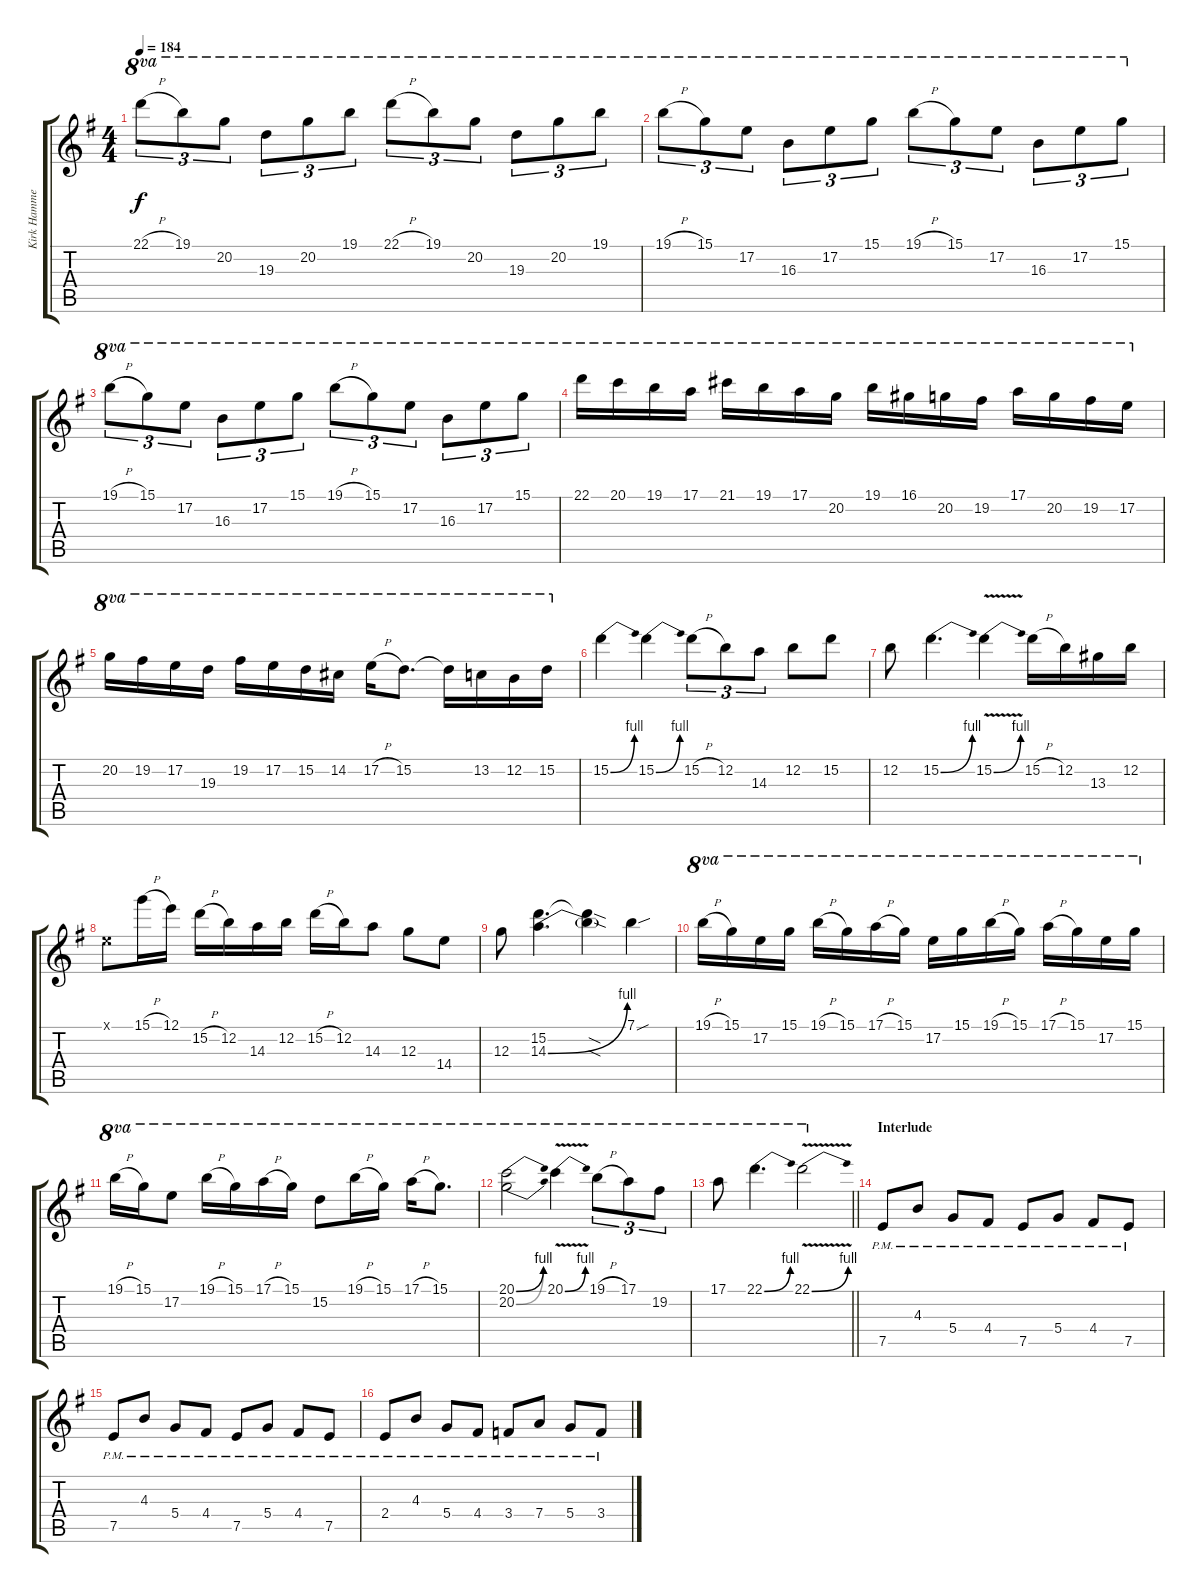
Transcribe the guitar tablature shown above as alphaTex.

\track ("Kirk Hammett" "Kirk Hamme") {instrument distortionguitar}
\staff {score tabs}
\tuning (E4 B3 G3 D3 A2 E2) {hide}
\ts (4 4)
\tempo 184
\clef g2
\ks eminor
22.1{h}.8{tu (3 2) ot 8va dy f} 19.1.8{tu (3 2) ot 8va} 20.2.8{tu (3 2) ot 8va} 19.3.8{tu (3 2) ot 8va} 20.2.8{tu (3 2) ot 8va} 19.1.8{tu (3 2) ot 8va} 22.1{h}.8{tu (3 2) ot 8va} 19.1.8{tu (3 2) ot 8va} 20.2.8{tu (3 2) ot 8va} 19.3.8{tu (3 2) ot 8va} 20.2.8{tu (3 2) ot 8va} 19.1.8{tu (3 2) ot 8va} |
19.1{h}.8{tu (3 2) ot 8va} 15.1.8{tu (3 2) ot 8va} 17.2.8{tu (3 2) ot 8va} 16.3.8{tu (3 2) ot 8va} 17.2.8{tu (3 2) ot 8va} 15.1.8{tu (3 2) ot 8va} 19.1{h}.8{tu (3 2) ot 8va} 15.1.8{tu (3 2) ot 8va} 17.2.8{tu (3 2) ot 8va} 16.3.8{tu (3 2) ot 8va} 17.2.8{tu (3 2) ot 8va} 15.1.8{tu (3 2) ot 8va} |
19.1{h}.8{tu (3 2) ot 8va} 15.1.8{tu (3 2) ot 8va} 17.2.8{tu (3 2) ot 8va} 16.3.8{tu (3 2) ot 8va} 17.2.8{tu (3 2) ot 8va} 15.1.8{tu (3 2) ot 8va} 19.1{h}.8{tu (3 2) ot 8va} 15.1.8{tu (3 2) ot 8va} 17.2.8{tu (3 2) ot 8va} 16.3.8{tu (3 2) ot 8va} 17.2.8{tu (3 2) ot 8va} 15.1.8{tu (3 2) ot 8va} |
22.1.16{ot 8va} 20.1.16{ot 8va} 19.1.16{ot 8va} 17.1.16{ot 8va} 21.1.16{ot 8va} 19.1.16{ot 8va} 17.1.16{ot 8va} 20.2.16{ot 8va} 19.1.16{ot 8va} 16.1.16{ot 8va} 20.2.16{ot 8va} 19.2.16{ot 8va} 17.1.16{ot 8va} 20.2.16{ot 8va} 19.2.16{ot 8va} 17.2.16{ot 8va} |
20.2.16{ot 8va} 19.2.16{ot 8va} 17.2.16{ot 8va} 19.3.16{ot 8va} 19.2.16{ot 8va} 17.2.16{ot 8va} 15.2.16{ot 8va} 14.2.16{ot 8va} 17.2{h}.16{ot 8va} 15.2.8{d ot 8va} 15.2{t}.16{ot 8va} 13.2.16{ot 8va} 12.2.16{ot 8va} 15.2.16{ot 8va} |
15.2{be (bend 0 0 60 4)}.4 15.2{be (bend 0 0 60 4)}.4 15.2{h}.8{tu (3 2)} 12.2.8{tu (3 2)} 14.3.8{tu (3 2)} 12.2.8 15.2.8 |
12.2.8 15.2{be (bend 0 0 60 4)}.4{d} 15.2{be (bend 0 0 60 4) v}.4 15.2{h}.16 12.2.16 13.3.16 12.2.16 |
0.1{x}.8 15.1{h}.16 12.1.16 15.2{h}.16 12.2.16 14.3.16 12.2.16 15.2{h}.16 12.2.16 14.3.8 12.3.8 14.4.8 |
12.3.8 (15.2 14.3{be (bend 0 0 60 4)}).4{d} (15.2{sod t} 14.3{sod t}).4 7.1{sou}.4 |
19.1{h}.16{ot 8va} 15.1.16{ot 8va} 17.2.16{ot 8va} 15.1.16{ot 8va} 19.1{h}.16{ot 8va} 15.1.16{ot 8va} 17.1{h}.16{ot 8va} 15.1.16{ot 8va} 17.2.16{ot 8va} 15.1.16{ot 8va} 19.1{h}.16{ot 8va} 15.1.16{ot 8va} 17.1{h}.16{ot 8va} 15.1.16{ot 8va} 17.2.16{ot 8va} 15.1.16{ot 8va} |
19.1{h}.16{ot 8va} 15.1.16{ot 8va} 17.2.8{ot 8va} 19.1{h}.16{ot 8va} 15.1.16{ot 8va} 17.1{h}.16{ot 8va} 15.1.16{ot 8va} 15.2.8{ot 8va} 19.1{h}.16{ot 8va} 15.1.16{ot 8va} 17.1{h}.16{ot 8va} 15.1.8{d ot 8va} |
(20.1{be (bend 0 0 60 4)} 20.2{be (bend 0 0 60 4)}).2{ot 8va} 20.1{be (bend 0 0 60 4) v}.4{ot 8va} 19.1{h}.8{tu (3 2) ot 8va} 17.1.8{tu (3 2) ot 8va} 19.2.8{tu (3 2) ot 8va} |
\barLineRight lightlight
17.1.8{ot 8va} 22.1{be (bend 0 0 60 4)}.4{d ot 8va} 22.1{be (bend 0 0 60 4) v}.2{ot 8va} |
\section ("" "Interlude")
7.5{pm}.8 4.3{pm}.8 5.4{pm}.8 4.4{pm}.8 7.5{pm}.8 5.4{pm}.8 4.4{pm}.8 7.5{pm}.8 |
7.5{pm}.8 4.3{pm}.8 5.4{pm}.8 4.4{pm}.8 7.5{pm}.8 5.4{pm}.8 4.4{pm}.8 7.5{pm}.8 |
2.4{pm}.8 4.3{pm}.8 5.4{pm}.8 4.4{pm}.8 3.4{pm}.8 7.4{pm}.8 5.4{pm}.8 3.4{pm}.8
